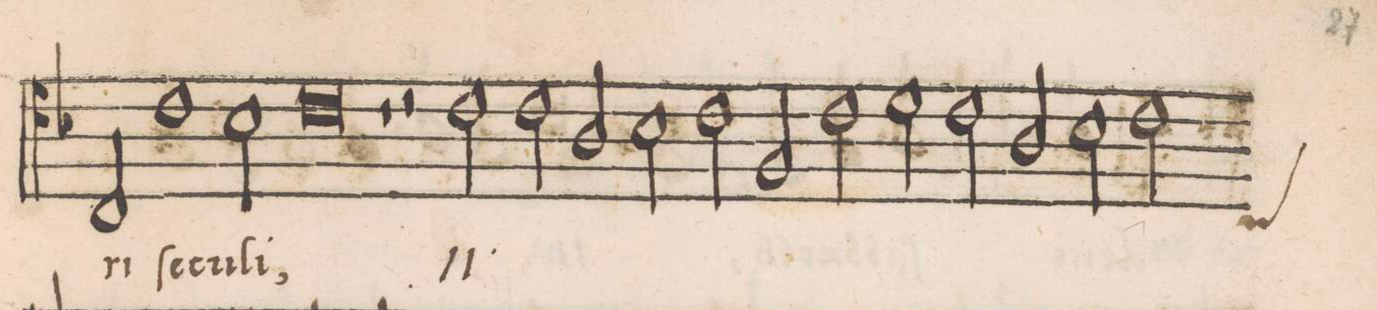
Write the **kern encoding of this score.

**kern	**text
*I"TENOR	*
*clefC4	*
*k[b-]	*
*met(C|)	*
*M2/1	*
2C/	-ri
1c	ſe-
2B-\	-cu-
=172-	=172-
0c	-li,
=173-	=173-
1r	.
2r	.
*	*ij
2c\	Et
=174-	=174-
2c\	ui-
2A/	-ta(m)
2B-\	ven-
2c\	-tu-
=175-	=175-
2F/	-ri
2c\	ſe-
2d\	.
2c\	.
=176-	=176-
2A/	-cu-
2B-\	.
2c\	.
*custos:C	*
*-	*-
